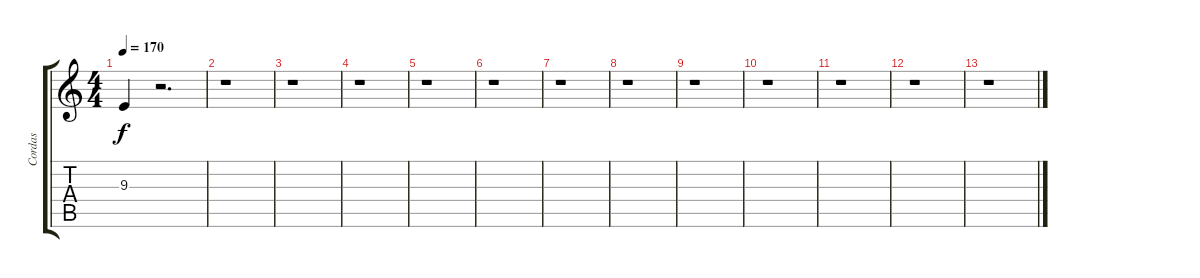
\track ("Cordas" "Cordas") {instrument stringensemble1}
\staff {score tabs}
\tuning (E4 B3 G3 D3 A2 E2) {hide}
\ts (4 4)
\tempo 170
\clef g2
\ks c
9.3.4{dy f} r.2{d} |
r.1 |
r.1 |
r.1 |
r.1 |
r.1 |
r.1 |
r.1 |
r.1 |
r.1 |
r.1 |
r.1 |
r.1
